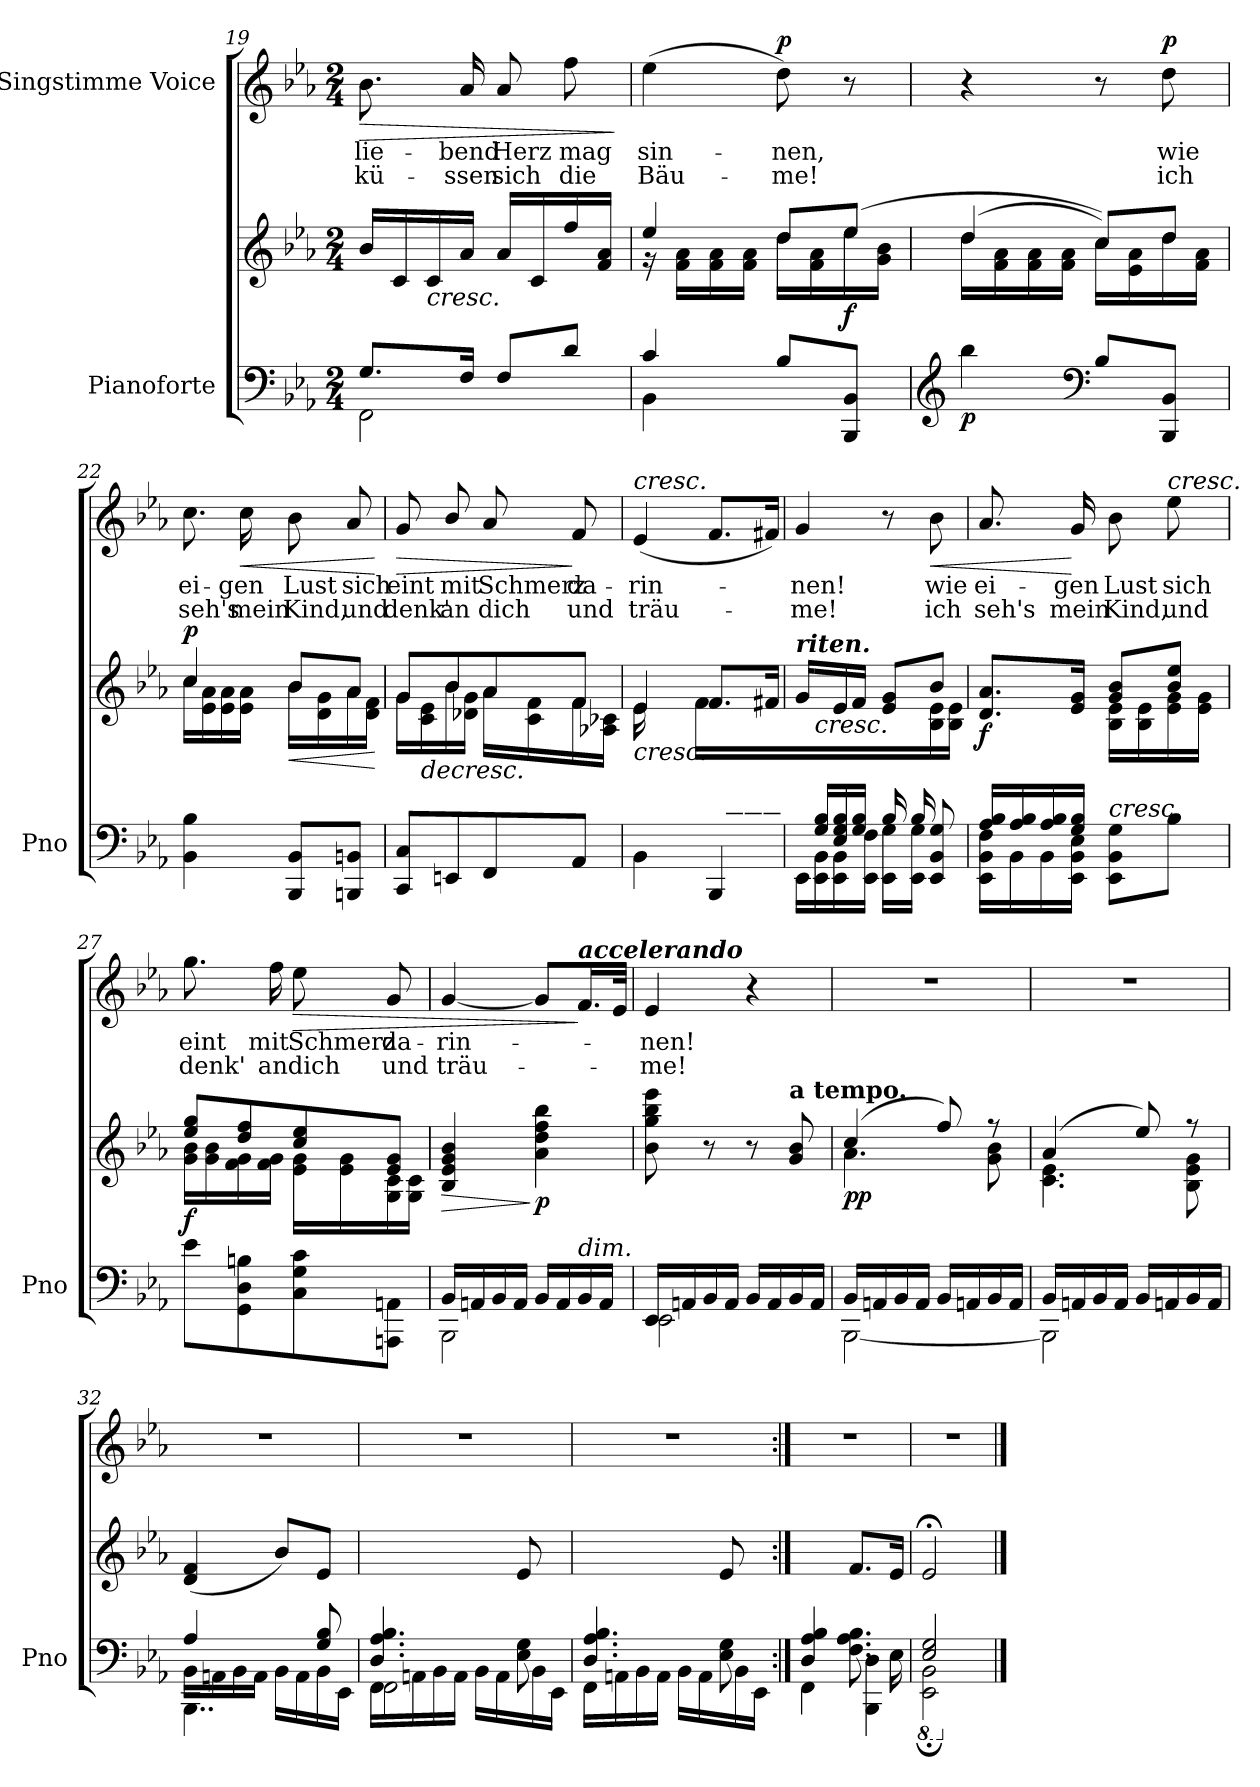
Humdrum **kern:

**kern	**kern	**dynam	**kern	**text	**text	**dynam
*part2	*part2	*part2	*part1	*part1	*part1	*part1
*staff3	*staff2	*staff2/3	*staff1	*staff1	*staff1	*staff1
*I"Pianoforte	*	*	*I"Singstimme  Voice	*	*	*
*I'Pno	*	*	*	*	*	*
*clefF4	*clefG2	*	*clefG2	*	*	*
*k[b-e-a-]	*k[b-e-a-]	*	*k[b-e-a-]	*	*	*
*M2/4	*M2/4	*	*M2/4	*	*	*
=19	=19	=19	=19	=19	=19	=19
*^	*	*	*	*	*	*
!	!	!	!	!	!	!	!LO:HP:b
8.G/L	2FF\	16b-/LL	.	8.b-\	lie-	kü-	>
.	.	16c/	.	.	.	.	.
!	!	!LO:TX:b:i:t=cresc.	!	!	!	!	!
.	.	16c/	.	.	.	.	.
16F/Jk	.	16a-/JJ	.	16a-/	-bend	-ssen	.
8F/L	.	16a-/LL	.	8a-/	Herz	sich	.
.	.	16c/	.	.	.	.	.
8d/J	.	16ff/	.	8ff\	mag	die	.
.	.	16f/ 16a-/JJ	.	.	.	.	.
*v	*v	*	*	*	*	*	*
.	.	.	.	.	.	]
=20	=20	=20	=20	=20	=20	=20
*^	*^	*	*	*	*	*
4c/	4BB-\	4ee-/	16r	.	(4ee-\	sin-	Bäu-	.
.	.	.	16f\ 16a-\LL	.	.	.	.	.
.	.	.	16f\ 16a-\	.	.	.	.	.
.	.	.	16f\ 16a-\JJ	.	.	.	.	.
!	!	!	!	!	!	!	!	!LO:DY:a
8B-\L	4ryy	8dd/L	16dd\LL	.	8dd\)	-nen,	-me!	p
.	.	.	16f\ 16a-\	.	.	.	.	.
!	!	!	!	!LO:DY:b	!	!	!	!
8BBB-/ 8BB-/J	.	(8ee-/J	16ee-\	f	8r	.	.	.
.	.	.	16g\ 16b-\JJ	.	.	.	.	.
*v	*v	*	*	*	*	*	*	*
=21	=21	=21	=21	=21	=21	=21	=21
*clefG2	*	*	*	*	*	*	*
!	!	!	!LO:DY:b=2	!	!	!	!
4bb-\	(4dd/	16dd\LL	p	4r	.	.	.
.	.	16f\ 16a-\	.	.	.	.	.
.	.	16f\ 16a-\	.	.	.	.	.
.	.	16f\ 16a-\JJ	.	.	.	.	.
*clefF4	*	*	*	*	*	*	*
8B-\L	8cc/L))	16cc\LL	.	8r	.	.	.
.	.	16e-\ 16a-\	.	.	.	.	.
!	!	!	!	!	!	!	!LO:DY:a
8BBB-/ 8BB-/J	8dd/J	16dd\	.	8dd\	wie	ich	p
.	.	16f\ 16a-\JJ	.	.	.	.	.
=22	=22	=22	=22	=22	=22	=22	=22
!	!	!	!LO:DY:a	!	!	!	!
4BB-\ 4B-\	4cc/	16cc\LL	p	8.cc\	ei-	seh's	.
.	.	16e-\ 16a-\	.	.	.	.	.
.	.	16e-\ 16a-\	.	.	.	.	.
!	!	!	!	!	!	!	!LO:HP:b
.	.	16e-\ 16a-\JJ	.	16cc\	-gen	mein	<
!	!	!	!LO:HP:b	!	!	!	!
8BBB-/ 8BB-/L	8b-/L	16b-\LL	<	8b-\	Lust	Kind,	.
.	.	16d\ 16g\	.	.	.	.	.
8BBBn/ 8BBn/J	8a-/J	16a-\	.	8a-/	sich	und	.
.	.	16d\ 16f\JJ	.	.	.	.	.
*	*v	*v	*	*	*	*	*
.	.	[	.	.	.	[
=23	=23	=23	=23	=23	=23	=23
*	*^	*	*	*	*	*
!	!	!	!	!	!	!	!LO:HP:b
8CC/ 8C/L	8g/L	16g\LL	.	8g/	eint	denk'	>
!	!	!	!LO:HP:b	!	!	!	!
.	.	16c\ 16e-\	>	.	.	.	.
8EEn/	8b-/	16b-\	.	8b-/	mit	an	.
.	.	16d-X\ 16g\JJ	.	.	.	.	.
8FF/	8a-/	16a-\LL	.	8a-/	Schmerz	dich	.
.	.	16c\ 16f\	.	.	.	.	.
8AA-/J	8f/J	16f\	.	8f/	da-	und	]
.	.	16A-X\ 16c-X\JJ	.	.	.	.	.
=24	=24	=24	=24	=24	=24	=24	=24
*^	*	*	*	*	*	*	*
!	!	!	!	!	!LO:TX:a:i:t=cresc.	!	!	!
!	!	!LO:TX:b:i:t=cresc.	!	!	!	!	!	!
16ryy	4BB-\	4e-/	16e-\LL	.	(4e-/	-rin-	träu-	.
16G/ 16B-/	.	.	8.ryy	.	.	.	.	.
16G/ 16B-/	.	.	.	.	.	.	.	.
16G/ 16B-/JJ	.	.	.	.	.	.	.	.
16ryy	4BBB-/	8.f/L	16f\LL	.	8.f/L	.	.	.
16A-/ 16d/	.	.	8.ryy	.	.	.	.	.
16A-/ 16d/	.	.	.	.	.	.	.	.
16A-/ 16d/JJ	.	16f#X/Jk	.	.	16f#X/Jk)	.	.	.
=25	=25	=25	=25	=25	=25	=25	=25	=25
!	!	!LO:TX:a:Bi:t=riten.	!	!	!	!	!	!
16ryy	16EE-\LL	16g/LL	4.ryy	.	4g/	-nen!	-me!	.
!	!	!LO:TX:b:i:t=cresc.	!	!	!	!	!	!
16G/ 16B-/LL	16EE-\ 16BB-\	16ryy	.	.	.	.	.	.
16E-/ 16G/ 16B-/	16EE-\ 16BB-\	16e-/	.	.	.	.	.	.
16G/ 16B-/JJ	16EE-\ 16F\JJ	16f/JJ	.	.	.	.	.	.
16B-/LL	16EE-\ 16G\LL	8e-/ 8g/L	.	.	8r	.	.	.
16B-/	16EE-\ 16G\JJ	.	.	.	.	.	.	.
!	!	!	!	!	!	!	!	!LO:HP:b
8ryy	8EE-/ 8BB-/ 8G/	8b-/J	16B-\ 16e-\	.	8b-\	wie	ich	<
.	.	.	16B-\ 16e-\JJ	.	.	.	.	.
=26	=26	=26	=26	=26	=26	=26	=26	=26
!	!	!	!	!LO:DY:b	!	!	!	!
16A-/ 16B-/LL	16EE-\ 16BB-\ 16F\LL	8.d/ 8.a-/L	4ryy	f	8.a-/	ei-	seh's	.
16A-/ 16B-/	16BB-\	.	.	.	.	.	.	.
16A-/ 16B-/	16BB-\	.	.	.	.	.	.	.
16G/ 16B-/JJ	16EE-\ 16BB-\ 16E-\JJ	16e-/ 16g/Jk	.	.	16g/	-gen	mein	[
!LO:TX:a:i:t=cresc.	!	!	!	!	!	!	!	!
4ryy	8EE-\ 8BB-\ 8G\L	8g/ 8b-/L	16B-\ 16e-\LL	.	8b-\	Lust	Kind,	.
.	.	.	16B-\ 16e-\	.	.	.	.	.
!	!	!	!	!	!LO:TX:a:i:t=cresc.	!	!	!
.	8B-\J	8b-/ 8ee-/J	16e-\ 16g\	.	8ee-\	sich	und	.
.	.	.	16e-\ 16g\JJ	.	.	.	.	.
*v	*v	*	*	*	*	*	*	*
=27	=27	=27	=27	=27	=27	=27	=27
!	!	!	!LO:DY:b	!	!	!	!
8e-\L	8ee-/ 8gg/L	16g\ 16b-\LL	f	8.gg\	eint	denk'	.
.	.	16g\ 16b-\	.	.	.	.	.
8GG\ 8D\ 8Bn\	8dd/ 8ff/	16f\ 16g\	.	.	.	.	.
.	.	16f\ 16g\JJ	.	16ff\	mit	an	.
!	!	!	!	!	!	!	!LO:HP:b
8C\ 8G\ 8c\	8cc/ 8ee-/	16e-\ 16g\LL	.	8ee-\	Schmerz	dich	>
.	.	16e-\ 16g\	.	.	.	.	.
8AAAn\ 8AAn\J	8e-/ 8g/J	16G\ 16c\	.	8g/	da-	und	.
.	.	16G\ 16c\JJ	.	.	.	.	.
=28	=28	=28	=28	=28	=28	=28	=28
*^	*	*	*	*	*	*	*
!	!	!	!	!LO:HP:b	!	!	!	!
*	*	*v	*v	*	*	*	*	*
16BB-/LL	2BBB-\	4B-/ 4e-/ 4g/ 4b-/	>	[4g/	-rin-	träu-	.
16AAn/	.	.	.	.	.	.	.
16BB-/	.	.	.	.	.	.	.
16AA/JJ	.	.	.	.	.	.	.
!	!	!	!LO:DY:n=1:b	!	!	!	!
16BB-/LL	.	4a-\ 4dd\ 4ff\ 4bb-\	] p	8g/L]	.	.	.
16AA/	.	.	.	.	.	.	.
!	!	!	!	!LO:TX:a:Bi:t=accelerando	!	!	!
!LO:TX:a:i:t=dim.	!	!	!	!	!	!	!
16BB-/	.	.	.	16.f/L	.	.	]
16AA/JJ	.	.	.	.	.	.	.
.	.	.	.	32e-/JJk	.	.	.
=29	=29	=29	=29	=29	=29	=29	=29
16EE-/LL	2EE-\	8b-\ 8gg\ 8bb-\ 8eee-\	.	4e-/	-nen!	-me!	.
16AAn/	.	.	.	.	.	.	.
16BB-/	.	8r	.	.	.	.	.
16AA/JJ	.	.	.	.	.	.	.
16BB-/LL	.	8r	.	4r	.	.	.
16AA/	.	.	.	.	.	.	.
!	!	!LO:TX:a:B:t=a tempo.	!	!	!	!	!
16BB-/	.	8g/ 8b-/	.	.	.	.	.
16AA/JJ	.	.	.	.	.	.	.
=30	=30	=30	=30	=30	=30	=30	=30
*	*	*^	*	*	*	*	*
!	!	!	!	!LO:DY:b	!	!	!	!
16BB-/LL	[2BBB-\	(4cc/	4.a-\	pp	2r	.	.	.
16AAn/	.	.	.	.	.	.	.	.
16BB-/	.	.	.	.	.	.	.	.
16AA/JJ	.	.	.	.	.	.	.	.
16BB-/LL	.	8ff/)	.	.	.	.	.	.
16AAn/	.	.	.	.	.	.	.	.
16BB-/	.	8r	8g\ 8b-\	.	.	.	.	.
16AA/JJ	.	.	.	.	.	.	.	.
=31	=31	=31	=31	=31	=31	=31	=31	=31
16BB-/LL	2BBB-\]	(4a-/	4.c\ 4.e-\	.	2r	.	.	.
16AAn/	.	.	.	.	.	.	.	.
16BB-/	.	.	.	.	.	.	.	.
16AA/JJ	.	.	.	.	.	.	.	.
16BB-/LL	.	8ee-/)	.	.	.	.	.	.
16AAn/	.	.	.	.	.	.	.	.
16BB-/	.	8r	8B-\ 8e-\ 8g\	.	.	.	.	.
16AA/JJ	.	.	.	.	.	.	.	.
*	*	*v	*v	*	*	*	*	*
=32	=32	=32	=32	=32	=32	=32	=32
*	*^	*	*	*	*	*	*
16BB-\LL	4..BBB-\	4A-/	(>4d/ 4f/	.	2r	.	.	.
16AAn\	.	.	.	.	.	.	.	.
16BB-\	.	.	.	.	.	.	.	.
16AA\JJ	.	.	.	.	.	.	.	.
16BB-\LL	.	8ryy	8b-/L)	.	.	.	.	.
16AA\	.	.	.	.	.	.	.	.
16BB-\	.	8G/ 8B-/	8e-/J	.	.	.	.	.
16EE-\JJ	16ryy	.	.	.	.	.	.	.
=33	=33	=33	=33	=33	=33	=33	=33	=33
*	*	*^	*	*	*	*	*	*
4.D/ 4.A-/ 4.B-/	4.ryy	16FF\LL	2FF\	4.ryy	.	2r	.	.	.
.	.	16AAn\	.	.	.	.	.	.	.
.	.	16BB-\	.	.	.	.	.	.	.
.	.	16AA\JJ	.	.	.	.	.	.	.
.	.	16BB-\LL	.	.	]	.	.	.	.
.	.	16AA\	.	.	.	.	.	.	.
8ryy	8E-\ 8G\	16BB-\	.	8e-/	.	.	.	.	.
.	.	16EE-\JJ	.	.	.	.	.	.	.
*	*	*v	*v	*	*	*	*	*	*
=34	=34	=34	=34	=34	=34	=34	=34	=34
4.D/ 4.A-/ 4.B-/	4.ryy	16FF\LL	4.ryy	.	2r	.	.	.
.	.	16AAn\	.	.	.	.	.	.
.	.	16BB-\	.	.	.	.	.	.
.	.	16AA\JJ	.	.	.	.	.	.
.	.	16BB-\LL	.	.	.	.	.	.
.	.	16AA\	.	.	.	.	.	.
8ryy	8E-\ 8G\	16BB-\	8e-/	.	.	.	.	.
.	.	16EE-\JJ	.	.	.	.	.	.
=35:|!	=35:|!	=35:|!	=35:|!	=35:|!	=35:|!	=35:|!	=35:|!	=35:|!
4D/ 4A-/ 4B-/	4ryy	4FF\	4ryy	.	2r	.	.	.
4ryy	8.F\ 8.A-\ 8.B-\	4BBB-\ 4D\	8.f/L	.	.	.	.	.
.	16E-\	.	16e-/Jk	.	.	.	.	.
*v	*v	*v	*	*	*	*	*	*
=36	=36	=36	=36	=36	=36	=36
*8ba	*	*	*	*	*	*
*^	*	*	*	*	*	*
2EE-/ 2GG/	2EEE-\; 2BBB-\;	2e-;</	.	2r	.	.	.
*X8ba	*	*	*	*	*	*	*
*v	*v	*	*	*	*	*	*
==	==	==	==	==	==	==
*-	*-	*-	*-	*-	*-	*-
